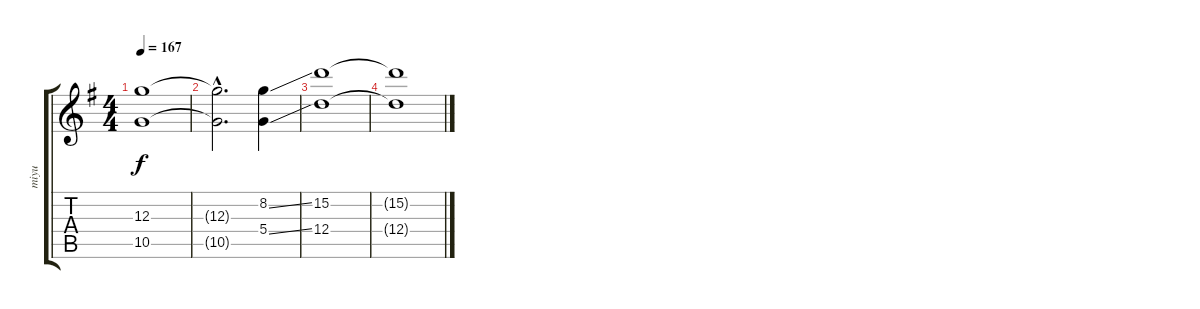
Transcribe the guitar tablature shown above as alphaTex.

\track ("miyu" "miyu") {instrument distortionguitar}
\staff {score tabs}
\tuning (E4 B3 G3 D3 A2 E2) {hide}
\ts (4 4)
\tempo 167
\clef g2
\ks eminor
(12.3 10.5).1{dy f} |
(12.3{hac t} 10.5{hac t}).2{d} (8.2{ss} 5.4{ss}).4 |
(15.2 12.4).1 |
(15.2{t} 12.4{t}).1
